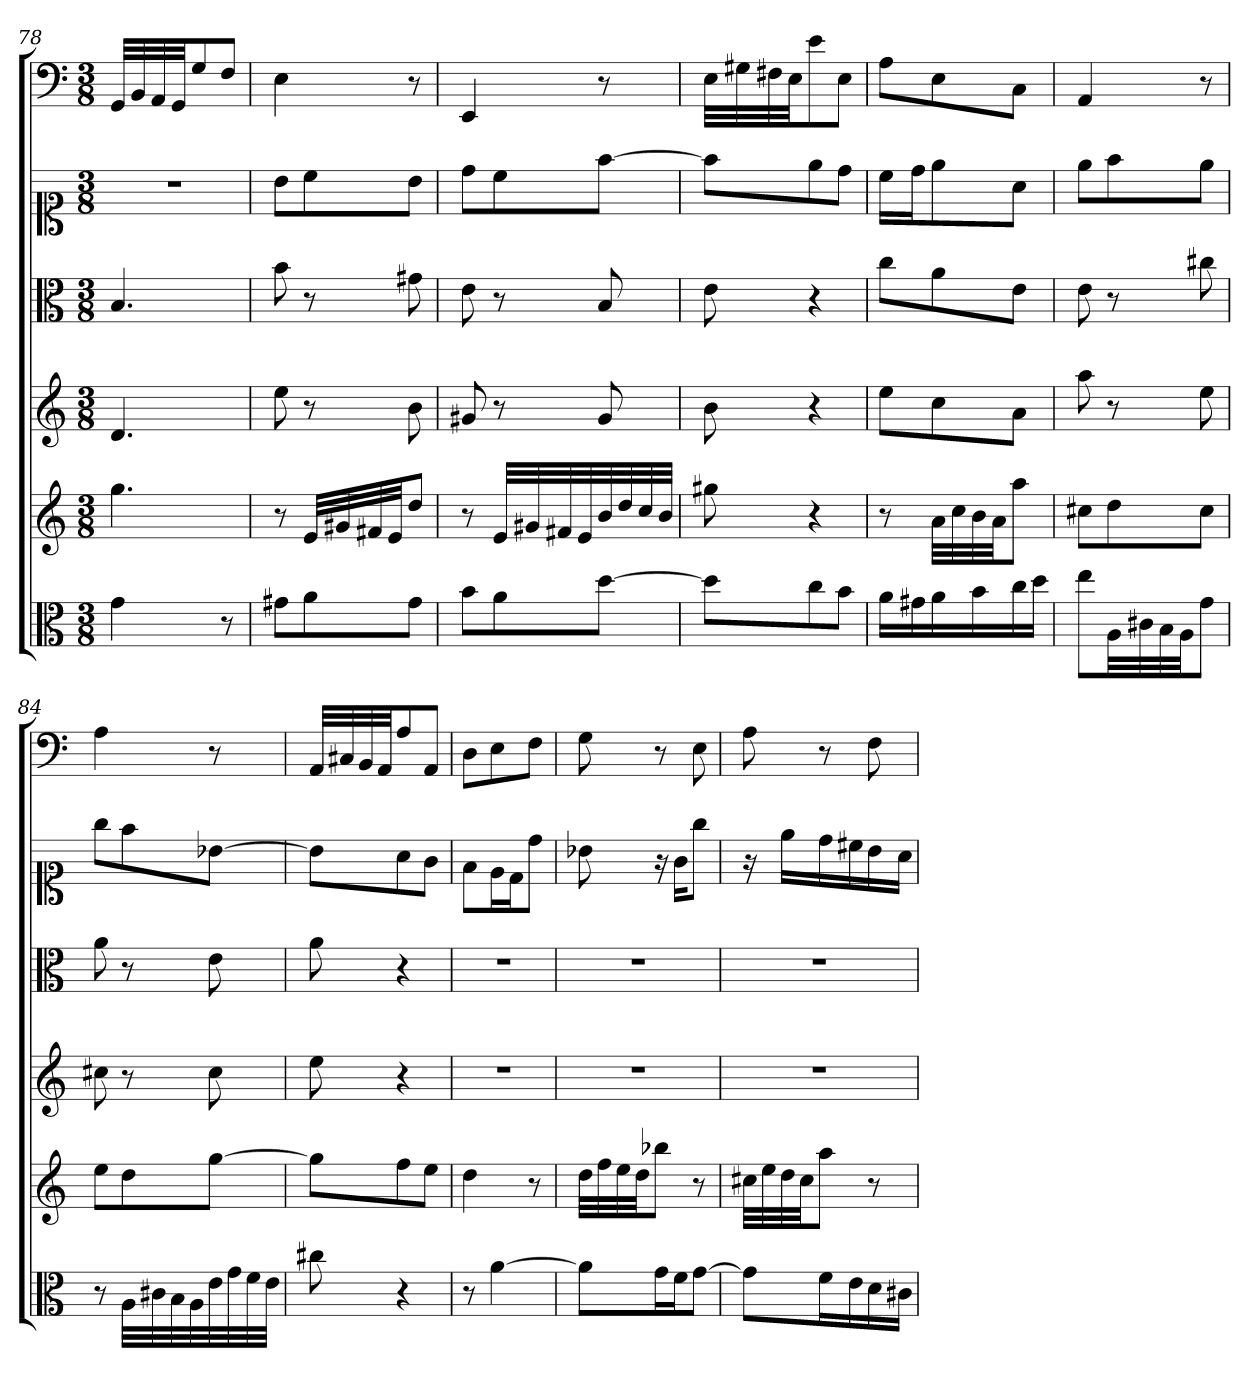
**kern	**kern	**kern	**kern	**kern	**kern
*part6	*part5	*part4	*part3	*part2	*part1
*staff6	*staff5	*staff4	*staff3	*staff2	*staff1
*clefC3	*	*	*clefC3	*clefC1	*clefF4
*k[]	*k[]	*k[]	*k[]	*k[]	*k[]
*C:	*C:	*C:	*C:	*C:	*C:
*M3/8	*M3/8	*M3/8	*M3/8	*M3/8	*M3/8
=78	=78	=78	=78	=78	=78
4g	4.gg	4.d	4.B	4.r	32GG/LLL
.	.	.	.	.	32BB/
.	.	.	.	.	32AA/
.	.	.	.	.	32GG/JJ
.	.	.	.	.	8G/
8r	.	.	.	.	8F/J
=79	=79	=79	=79	=79	=79
8g#X\L	8r	8ee	8b	8b\L	4E
8a\	32eLLL	8r	8r	8cc\	.
.	32g#X	.	.	.	.
.	32f#X	.	.	.	.
.	32eJJ	.	.	.	.
8g#\J	8ddJ	8b	8g#X	8b\J	8r
=80	=80	=80	=80	=80	=80
8b\L	8r	8g#X	8e	8dd\L	4EE
8a\	32eLLL	8r	8r	8cc\	.
.	32g#X	.	.	.	.
.	32f#X	.	.	.	.
.	32e	.	.	.	.
[8dd\J	32b	8g#	8B	[8ff\J	8r
.	32dd	.	.	.	.
.	32cc	.	.	.	.
.	32bJJJ	.	.	.	.
=81	=81	=81	=81	=81	=81
8dd\L]	8gg#X	8b	8e	8ff\L]	32E\LLL
.	.	.	.	.	32G#X\
.	.	.	.	.	32F#X\
.	.	.	.	.	32E\JJ
8cc\	4r	4r	4r	8ee\	8e\
8b\J	.	.	.	8dd\J	8E\J
=82	=82	=82	=82	=82	=82
16a\LL	8r	8eeL	8cc\L	16cc\LL	8A\L
16g#X\	.	.	.	16dd\J	.
16a\	32aLLL	8cc	8a\	8ee\	8E\
.	32cc	.	.	.	.
16b\	32b	.	.	.	.
.	32aJJ	.	.	.	.
16cc\	8aaJ	8aJ	8e\J	8a\J	8C\J
16dd\JJ	.	.	.	.	.
=83	=83	=83	=83	=83	=83
8ee\L	8cc#XL	8aa	8e	8ee\L	4AA
32A\LL	8dd	8r	8r	8ff\	.
32c#X\	.	.	.	.	.
32B\	.	.	.	.	.
32A\JJ	.	.	.	.	.
8g\J	8cc#J	8ee	8cc#X	8ee\J	8r
=84	=84	=84	=84	=84	=84
8r	8eeL	8cc#X	8a	8gg\L	4A
32A\LLL	8dd	8r	8r	8ff\	.
32c#X\	.	.	.	.	.
32B\	.	.	.	.	.
32A\	.	.	.	.	.
32e\	[8ggJ	8cc#	8e	[8b-X\J	8r
32g\	.	.	.	.	.
32f\	.	.	.	.	.
32e\JJJ	.	.	.	.	.
=85	=85	=85	=85	=85	=85
8cc#X	8ggL]	8ee	8a	8b-\L]	32AA/LLL
.	.	.	.	.	32C#X/
.	.	.	.	.	32BB/
.	.	.	.	.	32AA/JJ
4r	8ff	4r	4r	8a\	8A/
.	8eeJ	.	.	8g\J	8AA/J
=86	=86	=86	=86	=86	=86
8r	4dd	4.r	4.r	8f\L	8D\L
[4a	.	.	.	16e\L	8E\
.	.	.	.	16d\J	.
.	8r	.	.	8dd\J	8F\J
=87	=87	=87	=87	=87	=87
8a\L]	32ddLLL	4.r	4.r	8b-X	8G
.	32ff	.	.	.	.
.	32ee	.	.	.	.
.	32ddJJ	.	.	.	.
16g\L	8bb-XJ	.	.	16r	8r
16f\J	.	.	.	16g\KL	.
[8g\J	8r	.	.	8gg\J	8E
=88	=88	=88	=88	=88	=88
8g\L]	32cc#XLLL	4.r	4.r	16r	8A
.	32ee	.	.	.	.
.	32dd	.	.	16ee\LL	.
.	32cc#JJ	.	.	.	.
16f\L	8aaJ	.	.	16dd\	8r
16e\	.	.	.	16cc#X\	.
16d\	8r	.	.	16b\	8F
16c#X\JJ	.	.	.	16a\JJ	.
=	=	=	=	=	=
*-	*-	*-	*-	*-	*-
